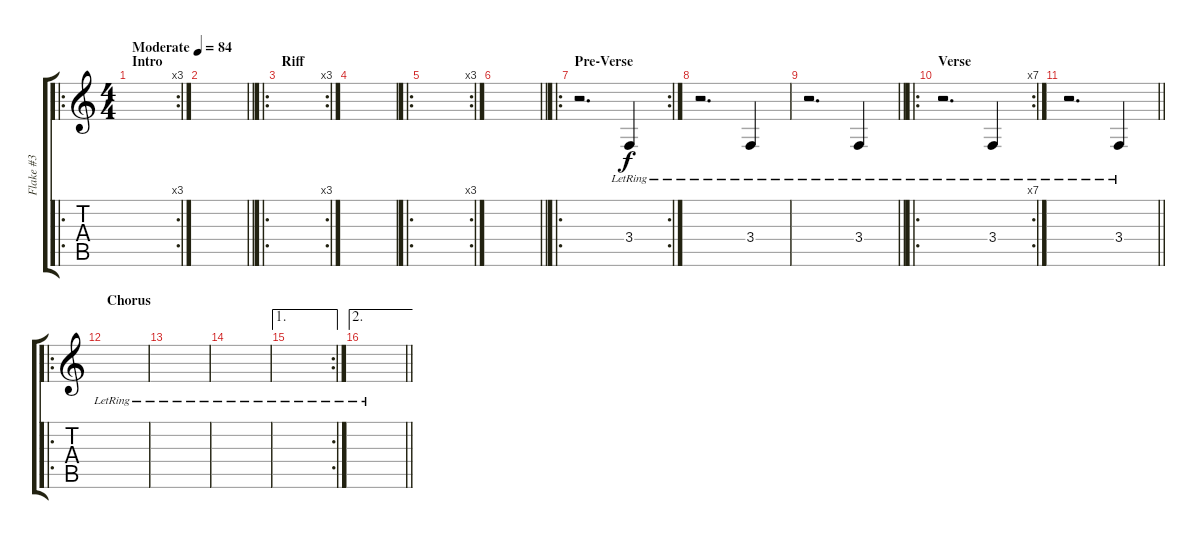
\track ("Flake #3" "Flake #3") {instrument fx1rain}
\staff {score tabs}
\tuning (E4 B3 G3 D3 A2 D2) {hide}
\ro
\rc 3
\ts (4 4)
\section ("" "Intro")
\tempo (84 "Moderate")
\clef g2
\ks c
|
\barLineRight lightlight
|
\ro
\rc 3
\section ("" "Riff")
|
|
\ro
\rc 3
|
\barLineRight lightlight
|
\ro
\rc 2
\section ("" "Pre-Verse")
r.2{d} 3.4{lr}.4 |
r.2{d} 3.4{lr}.4 |
\barLineRight lightlight
r.2{d} 3.4{lr}.4 |
\ro
\rc 7
\section ("" "Verse")
r.2{d} 3.4{lr}.4 |
\barLineRight lightlight
r.2{d} 3.4{lr}.4 |
\ro
\section ("" "Chorus")
|
|
|
\ae 1
\rc 2
|
\ae 2
\barLineRight lightlight
